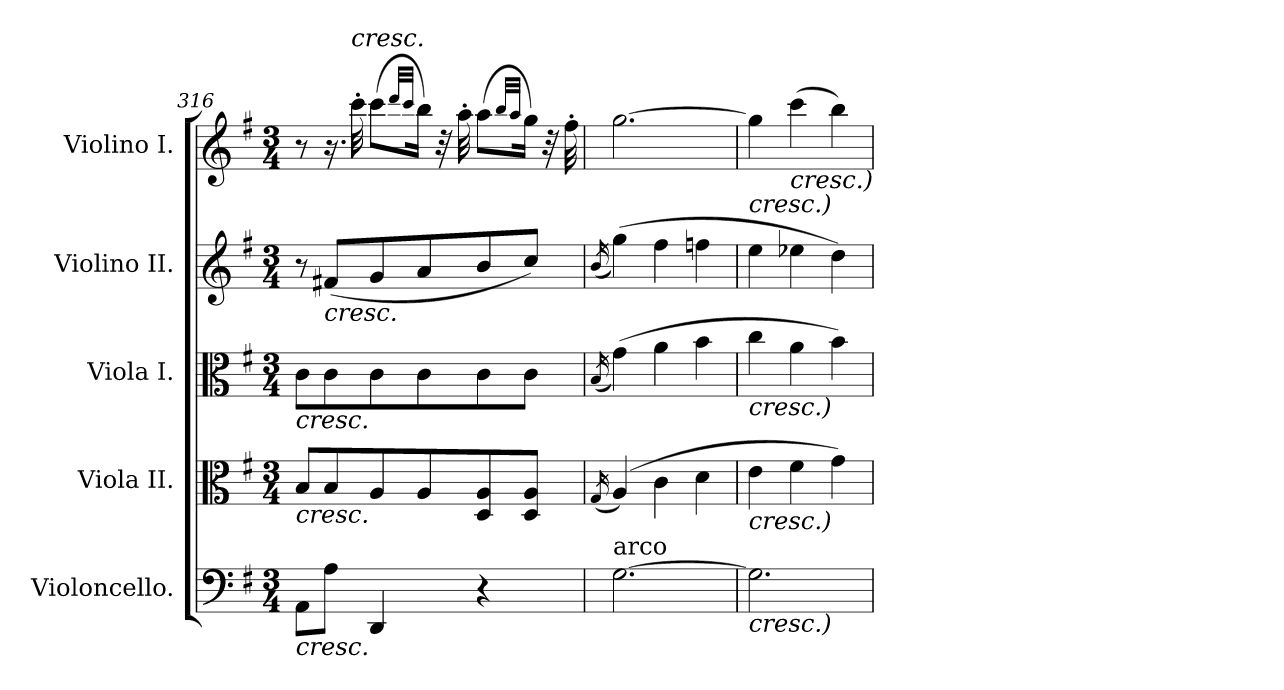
**kern	**dynam	**kern	**dynam	**kern	**dynam	**kern	**dynam	**kern	**dynam
*part5	*part5	*part4	*part4	*part3	*part3	*part2	*part2	*part1	*part1
*staff5	*staff5	*staff4	*staff4	*staff3	*staff3	*staff2	*staff2	*staff1	*staff1
*I"Violoncello.	*	*I"Viola II.	*	*I"Viola I.	*	*I"Violino II.	*	*I"Violino I.	*
*I'Vc	*	*I'Vla	*	*I'Vla	*	*I'Vln	*	*I'Vln	*
*clefF4	*	*clefC3	*	*clefC3	*	*clefG2	*	*clefG2	*
*k[f#]	*	*k[f#]	*	*k[f#]	*	*k[f#]	*	*k[f#]	*
*M3/4	*	*M3/4	*	*M3/4	*	*M3/4	*	*M3/4	*
=316	=316	=316	=316	=316	=316	=316	=316	=316	=316
!	!	!	!	!LO:TX:b:i:t=cresc.	!	!	!	!	!
!	!	!LO:TX:b:i:t=cresc.	!	!	!	!	!	!	!
!LO:TX:b:i:t=cresc.	!	!	!	!	!	!	!	!	!
8AA\L	.	8B/L	.	8c\L	.	8r	.	8r	.
!	!	!	!	!	!	!LO:TX:b:i:t=cresc.	!	!	!
8A\J	.	8B/	.	8c\	.	(<8f#X/L	.	16.r	.
!	!	!	!	!	!	!	!	!LO:TX:a:i:t=cresc.	!
.	.	.	.	.	.	.	.	32ccc'\	.
4DD/	.	8A/	.	8c\	.	8g/	.	(>8ccc\L	.
.	.	.	.	.	.	.	.	32qddd/LLL	.
.	.	.	.	.	.	.	.	32qccc/JJJ	.
.	.	8A/	.	8c\	.	8a/	.	16bb\Jk)	.
.	.	.	.	.	.	.	.	32r	.
.	.	.	.	.	.	.	.	32aa'\	.
4r	.	8D/ 8A/	.	8c\	.	8b/	.	(>8aa\L	.
.	.	.	.	.	.	.	.	32qbb/LLL	.
.	.	.	.	.	.	.	.	32qaa/JJJ	.
.	.	8D/ 8A/J	.	8c\J	.	8cc/J)	.	16gg\Jk)	.
.	.	.	.	.	.	.	.	32r	.
.	.	.	.	.	.	.	.	32ff#'\	.
=317	=317	=317	=317	=317	=317	=317	=317	=317	=317
.	.	(>16qG/	.	(>16qB/	.	(>16qb/	.	.	.
!LO:TX:a:t=arco	!	!	!	!	!	!	!	!	!
!	!LO:DY:b	!	!	!	!	!	!	!	!
!	!LO:DY:n=1:b	!	!LO:DY:b	!	!	!	!	!	!
!	!	!	!LO:DY:n=1:b	!	!LO:DY:b	!	!	!	!
!	!	!	!	!	!LO:DY:n=1:b	!	!LO:DY:b	!	!
!	!	!	!	!	!	!	!LO:DY:n=1:b	!	!LO:DY:b
!	!	!	!	!	!	!	!	!	!LO:DY:n=1:b
[2.G\	other-dynamics p	(>4A/)	other-dynamics p	(>4g\)	other-dynamics p	(>4gg\)	other-dynamics p	[2.gg\	other-dynamics p
.	.	4c\	.	4a\	.	4ff#\	.	.	.
.	.	4d\	.	4b\	.	4ffn\	.	.	.
=318	=318	=318	=318	=318	=318	=318	=318	=318	=318
!	!	!	!	!	!	!LO:TX:a:i:t=cresc.)	!	!	!
!	!	!	!	!LO:TX:b:i:t=cresc.)	!	!	!	!	!
!	!	!LO:TX:b:i:t=cresc.)	!	!	!	!	!	!	!
!LO:TX:b:i:t=cresc.)	!	!	!	!	!	!	!	!	!
2.G\]	.	4e\	.	4cc\	.	4ee\	.	4gg\]	.
!	!	!	!	!	!	!	!	!LO:TX:b:i:t=cresc.)	!
.	.	4f#\	.	4a\	.	4ee-X\	.	(>4ccc\	.
.	.	4g\)	.	4b\)	.	4dd\)	.	4bb\)	.
=	=	=	=	=	=	=	=	=	=
*-	*-	*-	*-	*-	*-	*-	*-	*-	*-
